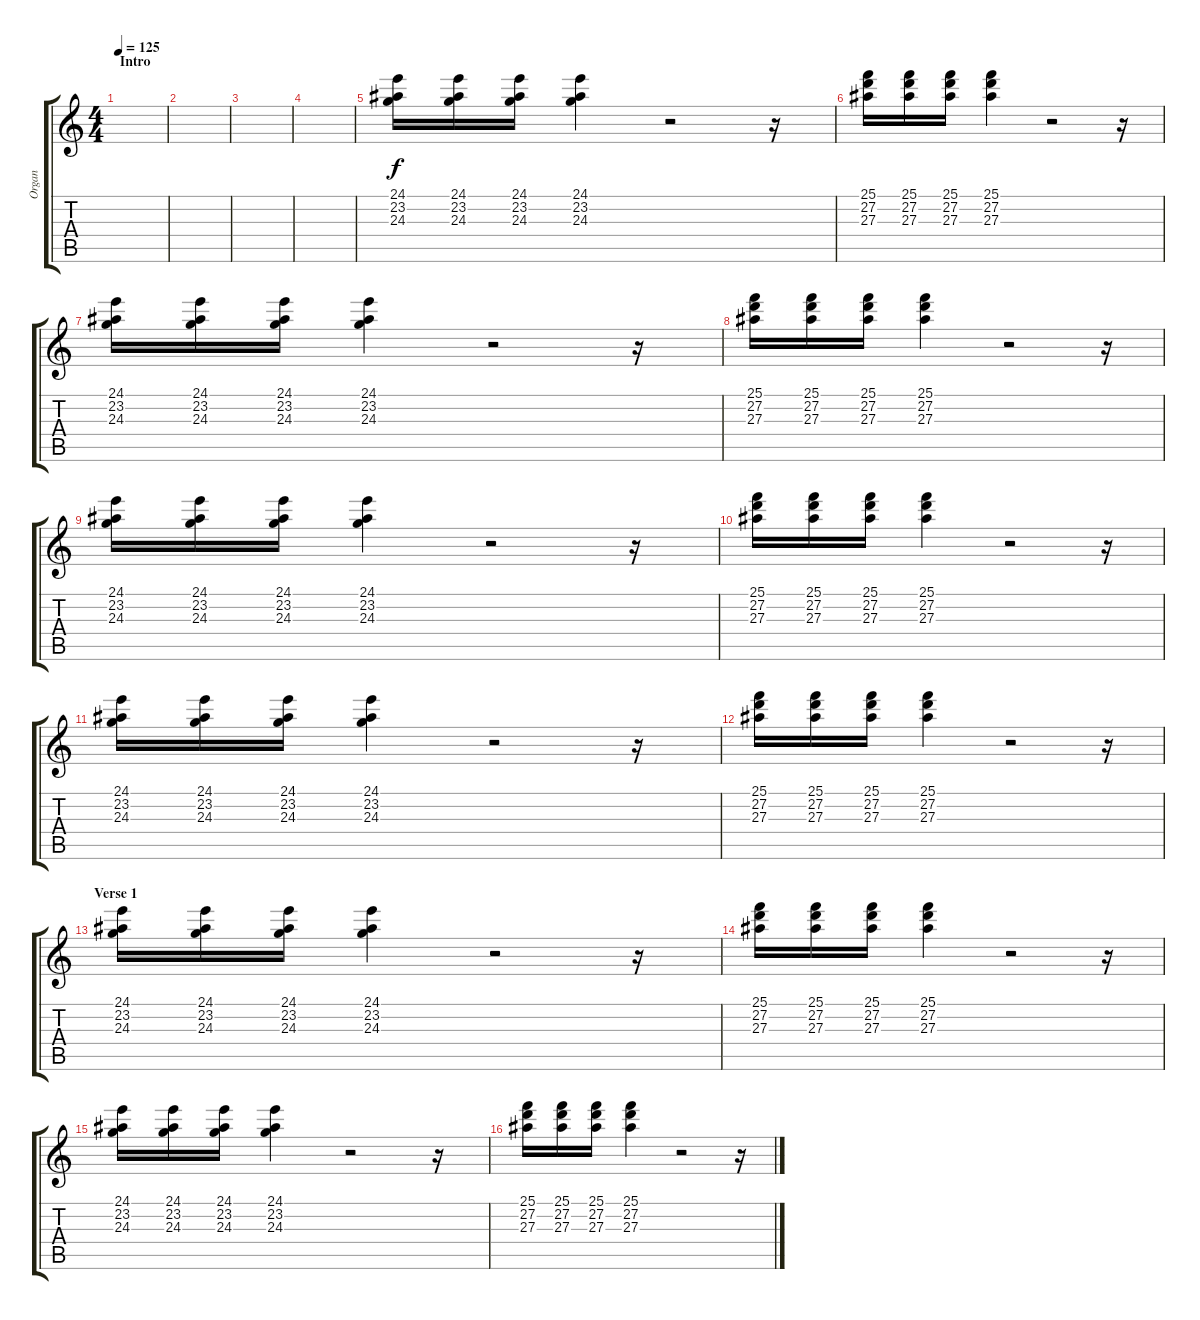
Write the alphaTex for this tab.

\track ("Organ" "Organ") {instrument rockorgan}
\staff {score tabs}
\tuning (E4 B3 G3 D3 A2 E2) {hide}
\ts (4 4)
\section ("" "Intro")
\tempo 125
\clef g2
\ks c
|
|
|
|
(24.1 23.2 24.3).16 (24.1 23.2 24.3).16 (24.1 23.2 24.3).16 (24.1 23.2 24.3).4 r.2 r.16 |
(25.1 27.2 27.3).16 (25.1 27.2 27.3).16 (25.1 27.2 27.3).16 (25.1 27.2 27.3).4 r.2 r.16 |
(24.1 23.2 24.3).16 (24.1 23.2 24.3).16 (24.1 23.2 24.3).16 (24.1 23.2 24.3).4 r.2 r.16 |
(25.1 27.2 27.3).16 (25.1 27.2 27.3).16 (25.1 27.2 27.3).16 (25.1 27.2 27.3).4 r.2 r.16 |
(24.1 23.2 24.3).16 (24.1 23.2 24.3).16 (24.1 23.2 24.3).16 (24.1 23.2 24.3).4 r.2 r.16 |
(25.1 27.2 27.3).16 (25.1 27.2 27.3).16 (25.1 27.2 27.3).16 (25.1 27.2 27.3).4 r.2 r.16 |
(24.1 23.2 24.3).16 (24.1 23.2 24.3).16 (24.1 23.2 24.3).16 (24.1 23.2 24.3).4 r.2 r.16 |
(25.1 27.2 27.3).16 (25.1 27.2 27.3).16 (25.1 27.2 27.3).16 (25.1 27.2 27.3).4 r.2 r.16 |
\section ("" "Verse 1")
(24.1 23.2 24.3).16 (24.1 23.2 24.3).16 (24.1 23.2 24.3).16 (24.1 23.2 24.3).4 r.2 r.16 |
(25.1 27.2 27.3).16 (25.1 27.2 27.3).16 (25.1 27.2 27.3).16 (25.1 27.2 27.3).4 r.2 r.16 |
(24.1 23.2 24.3).16 (24.1 23.2 24.3).16 (24.1 23.2 24.3).16 (24.1 23.2 24.3).4 r.2 r.16 |
(25.1 27.2 27.3).16 (25.1 27.2 27.3).16 (25.1 27.2 27.3).16 (25.1 27.2 27.3).4 r.2 r.16
